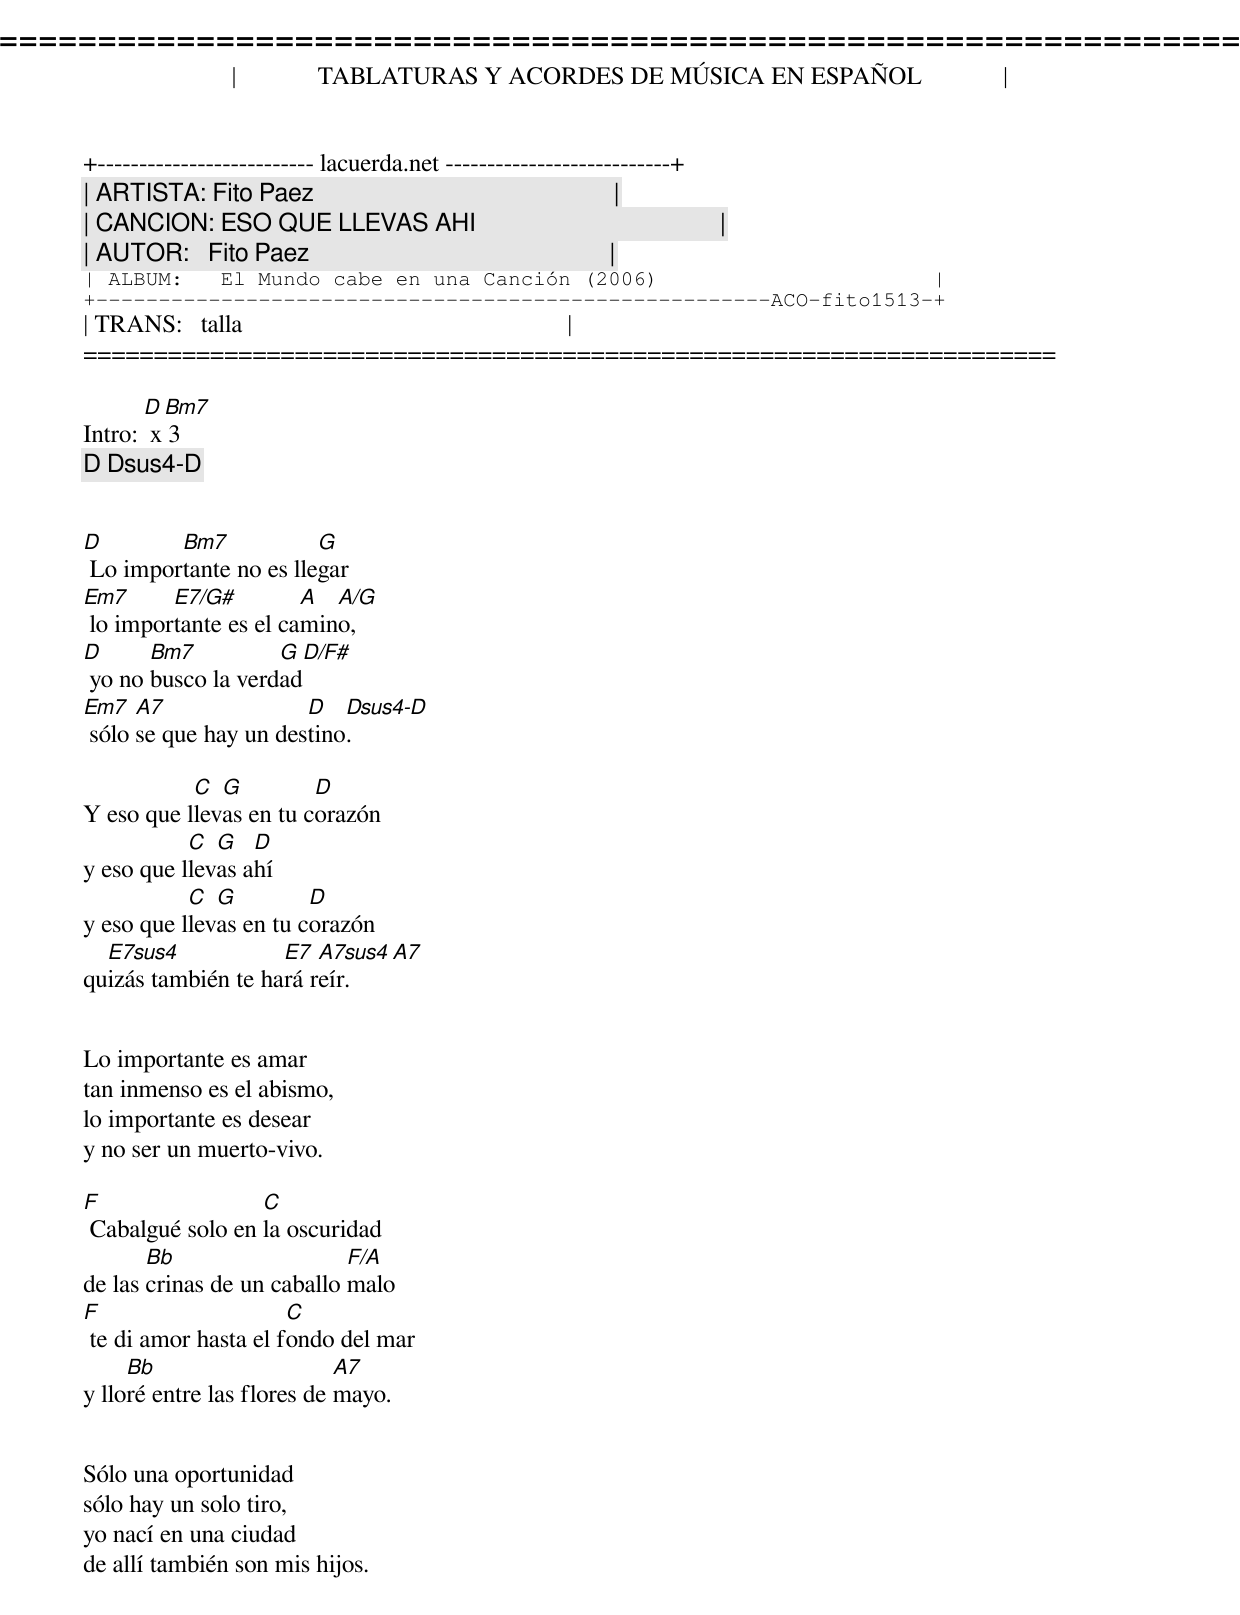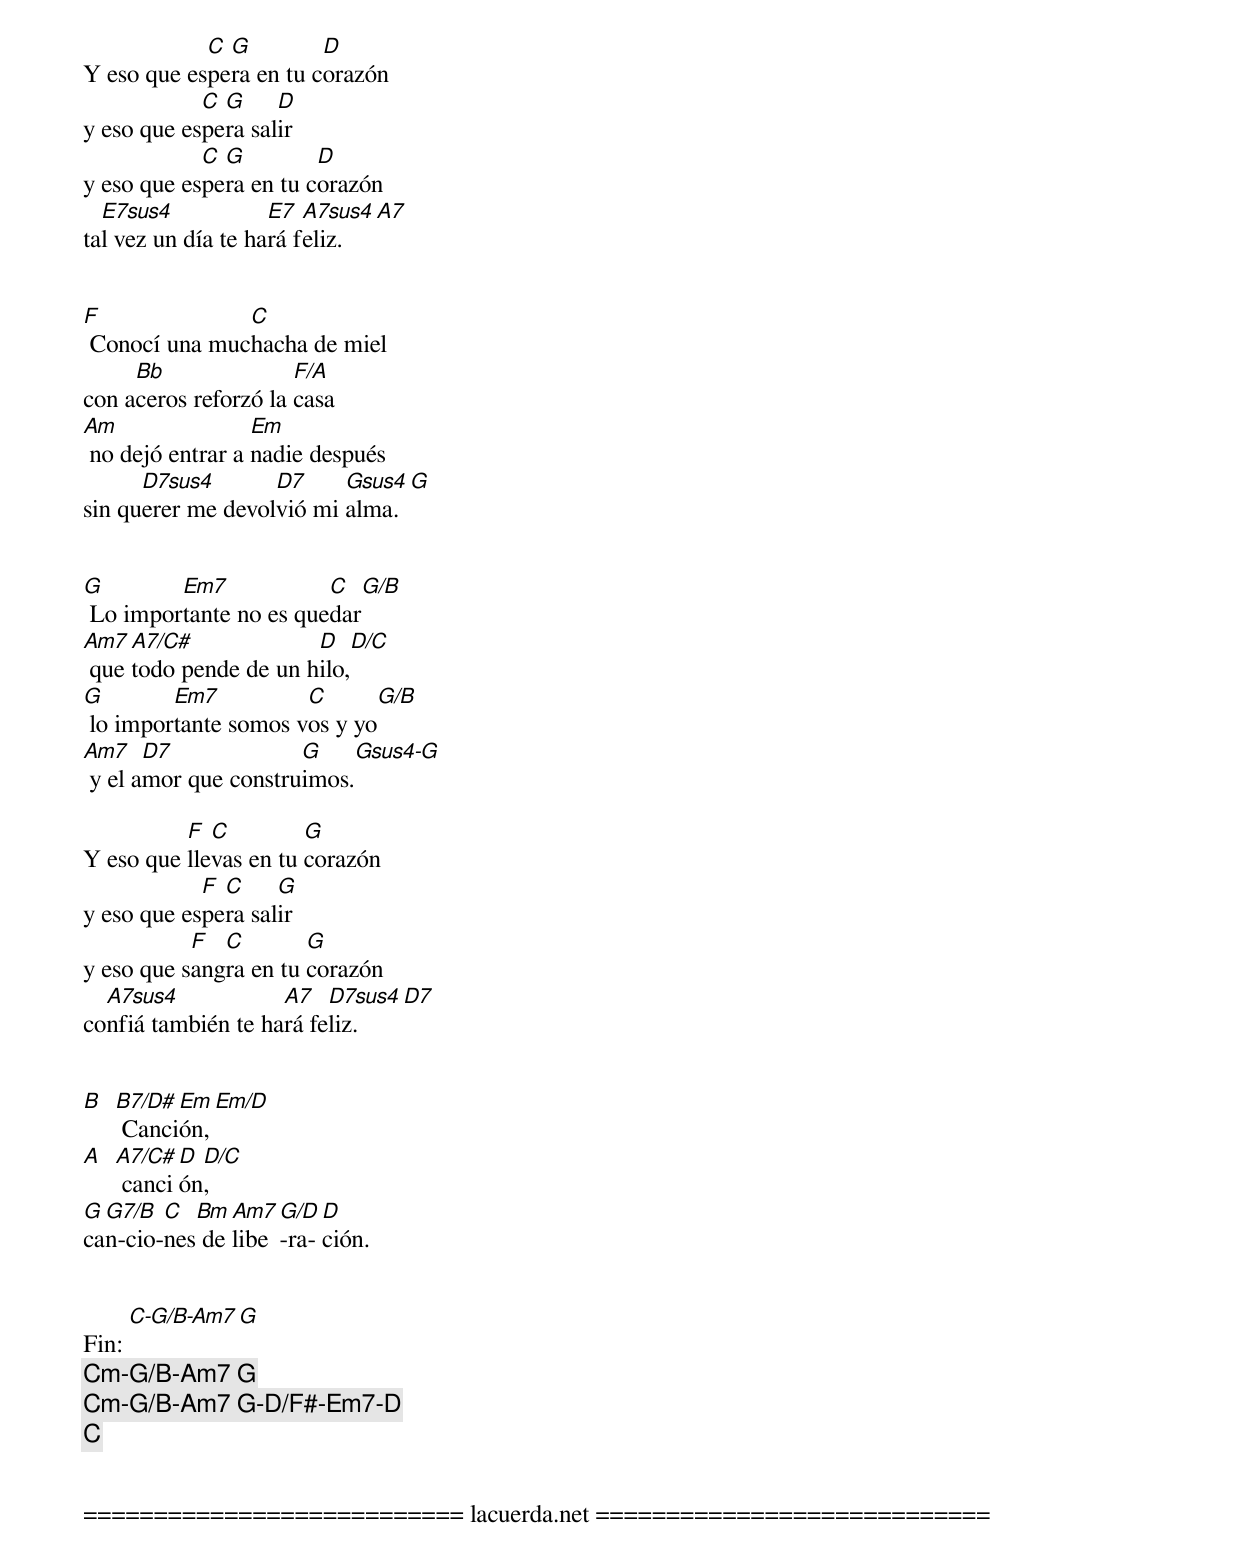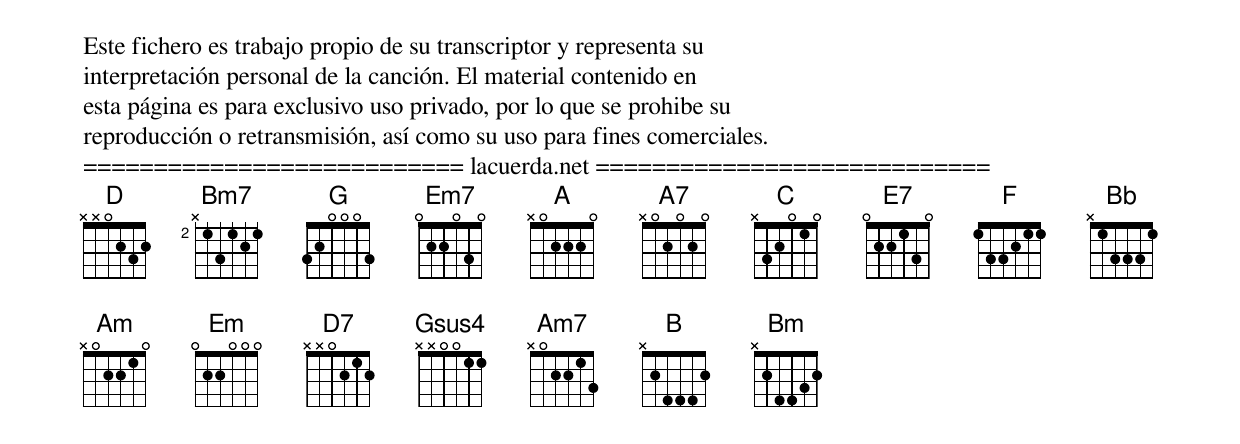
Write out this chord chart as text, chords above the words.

=====================================================================
|             TABLATURAS Y ACORDES DE MÚSICA EN ESPAÑOL             |
+-------------------------- lacuerda.net ---------------------------+
| ARTISTA: Fito Paez                                                |
| CANCION: ESO QUE LLEVAS AHI                                       |
| AUTOR:   Fito Paez                                                |
| ALBUM:   El Mundo cabe en una Canción (2006)                      |
+------------------------------------------------------ACO-fito1513-+
| TRANS:   talla                                                    |
=====================================================================

Intro: [D Bm7] x 3
       [D Dsus4-D]


D        Bm7            G
 Lo importante no es llegar
Em7      E7/G#         A  A/G
 lo importante es el camino,
D      Bm7          G   D/F#
 yo no busco la verdad
Em7   A7               D   Dsus4-D
 sólo se que hay un destino.

           C  G         D
Y eso que llevas en tu corazón
           C  G   D
y eso que llevas ahí
           C  G         D
y eso que llevas en tu corazón
  E7sus4            E7  A7sus4 A7
quizás también te hará reír.


Lo importante es amar
tan inmenso es el abismo,
lo importante es desear
y no ser un muerto-vivo.

F                 C
 Cabalgué solo en la oscuridad
       Bb                   F/A
de las crinas de un caballo malo
F                     C
 te di amor hasta el fondo del mar
     Bb                     A7
y lloré entre las flores de mayo.


Sólo una oportunidad
sólo hay un solo tiro,
yo nací en una ciudad
de allí también son mis hijos.

            C G         D
Y eso que espera en tu corazón
            C G     D
y eso que espera salir
            C G         D
y eso que espera en tu corazón
  E7sus4            E7  A7sus4 A7
tal vez un día te hará feliz.


F              C
 Conocí una muchacha de miel
     Bb               F/A
con aceros reforzó la casa
Am                Em
 no dejó entrar a nadie después
      D7sus4       D7     Gsus4 G
sin querer me devolvió mi alma.


G        Em7            C   G/B
 Lo importante no es quedar
Am7  A7/C#             D   D/C
 que todo pende de un hilo,
G        Em7          C      G/B
 lo importante somos vos y yo
Am7    D7             G    Gsus4-G
 y el amor que construimos.

          F  C         G
Y eso que llevas en tu corazón
            F C     G
y eso que espera salir
           F  C        G
y eso que sangra en tu corazón
  A7sus4            A7   D7sus4 D7
confiá también te hará feliz.


B B7/D# Em Em/D
   Canción,
A A7/C# D D/C
   canción,
G G7/B  C  Bm  Am7 G/D D
can-cio-nes de libe-ra-ción.


Fin: [C-G/B-Am7 G]
     [Cm-G/B-Am7 G]
     [Cm-G/B-Am7 G-D/F#-Em7-D]
     [C]


=========================== lacuerda.net ============================
Este fichero es trabajo propio de su transcriptor y representa su
interpretación personal de la canción. El material contenido en
esta página es para exclusivo uso privado, por lo que se prohibe su
reproducción o retransmisión, así como su uso para fines comerciales.
=========================== lacuerda.net ============================
